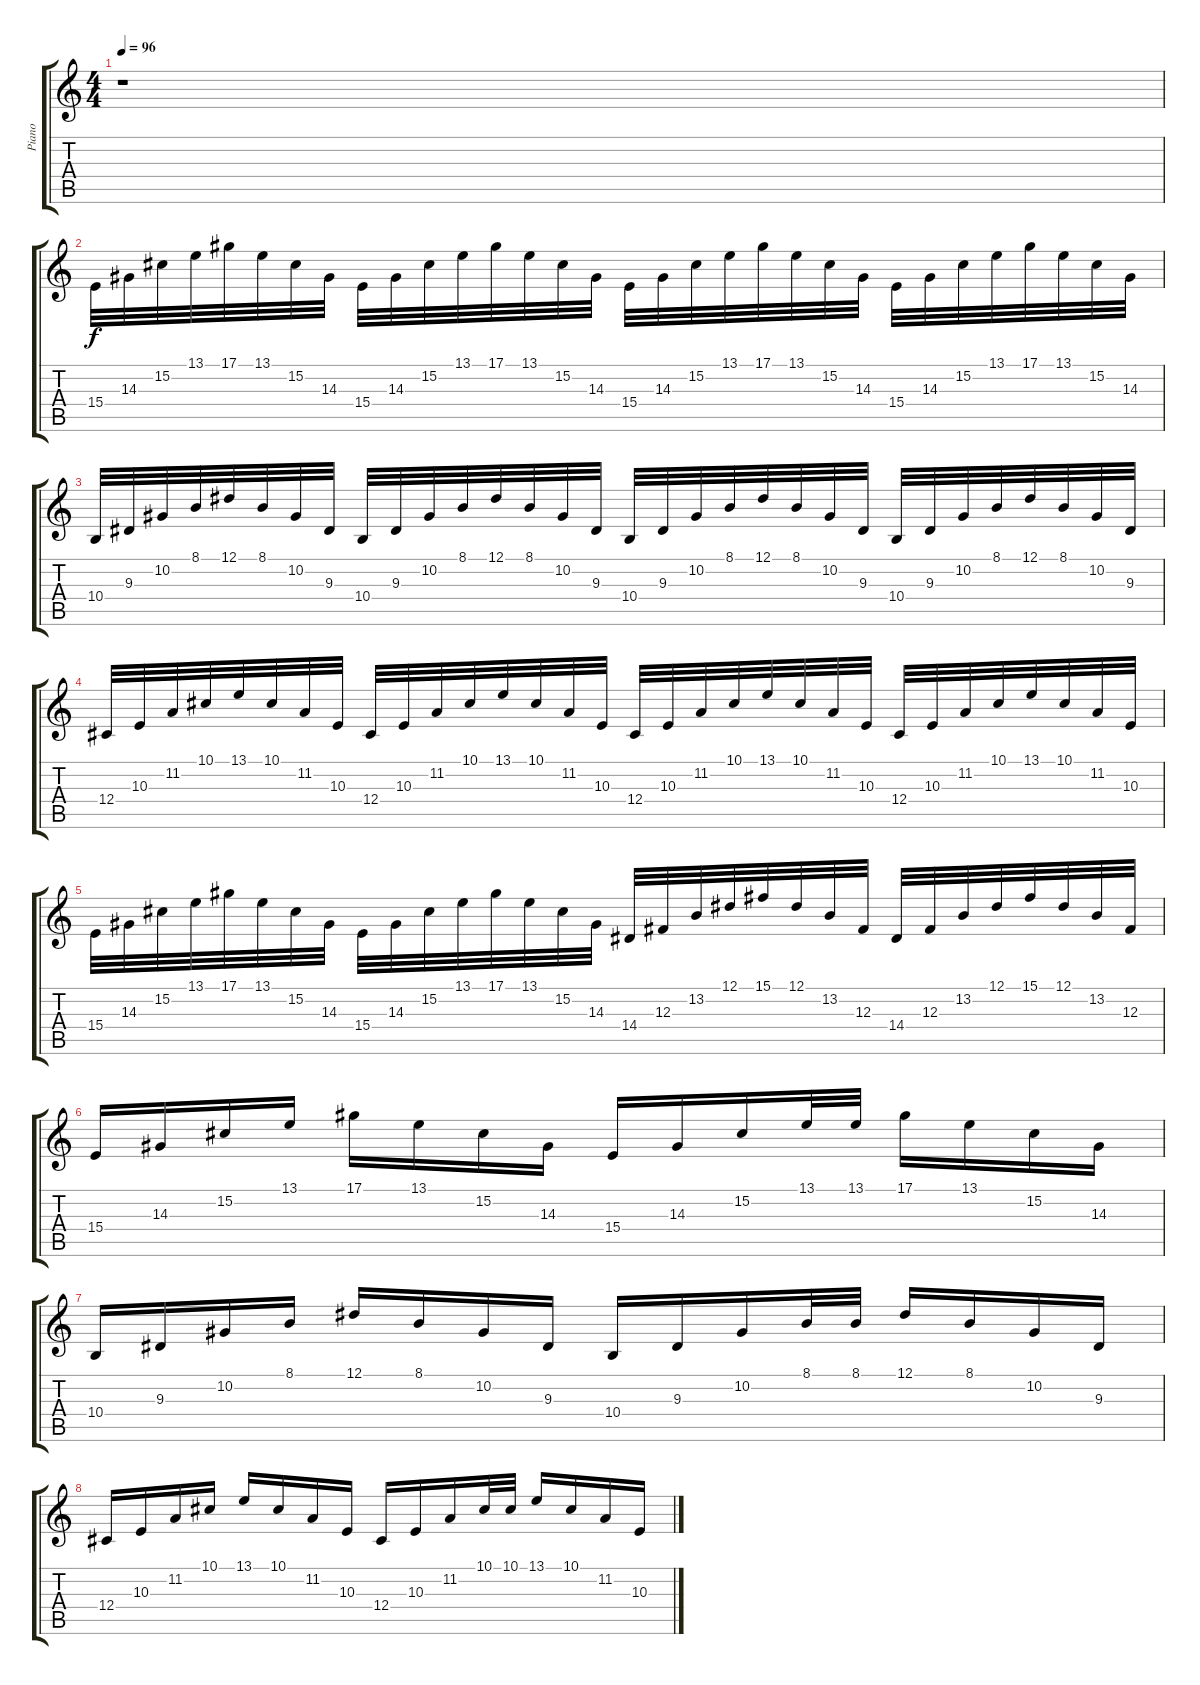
\track ("Piano" "Piano") {instrument brightacousticpiano}
\staff {score tabs}
\tuning (Eb4 Bb3 Gb3 Db3 Ab2 Eb2) {hide}
\ts (4 4)
\tempo 96
\clef g2
\ks c
r.1{dy f} |
15.4.32 14.3.32 15.2.32 13.1.32 17.1.32 13.1.32 15.2.32 14.3.32 15.4.32 14.3.32 15.2.32 13.1.32 17.1.32 13.1.32 15.2.32 14.3.32 15.4.32 14.3.32 15.2.32 13.1.32 17.1.32 13.1.32 15.2.32 14.3.32 15.4.32 14.3.32 15.2.32 13.1.32 17.1.32 13.1.32 15.2.32 14.3.32 |
10.4.32 9.3.32 10.2.32 8.1.32 12.1.32 8.1.32 10.2.32 9.3.32 10.4.32 9.3.32 10.2.32 8.1.32 12.1.32 8.1.32 10.2.32 9.3.32 10.4.32 9.3.32 10.2.32 8.1.32 12.1.32 8.1.32 10.2.32 9.3.32 10.4.32 9.3.32 10.2.32 8.1.32 12.1.32 8.1.32 10.2.32 9.3.32 |
12.4.32 10.3.32 11.2.32 10.1.32 13.1.32 10.1.32 11.2.32 10.3.32 12.4.32 10.3.32 11.2.32 10.1.32 13.1.32 10.1.32 11.2.32 10.3.32 12.4.32 10.3.32 11.2.32 10.1.32 13.1.32 10.1.32 11.2.32 10.3.32 12.4.32 10.3.32 11.2.32 10.1.32 13.1.32 10.1.32 11.2.32 10.3.32 |
15.4.32 14.3.32 15.2.32 13.1.32 17.1.32 13.1.32 15.2.32 14.3.32 15.4.32 14.3.32 15.2.32 13.1.32 17.1.32 13.1.32 15.2.32 14.3.32 14.4.32 12.3.32 13.2.32 12.1.32 15.1.32 12.1.32 13.2.32 12.3.32 14.4.32 12.3.32 13.2.32 12.1.32 15.1.32 12.1.32 13.2.32 12.3.32 |
\section ("" "")
15.4.16{volume 10} 14.3.16 15.2.16 13.1.16 17.1.16 13.1.16 15.2.16 14.3.16 15.4.16 14.3.16 15.2.16 13.1.32 13.1.32 17.1.16 13.1.16 15.2.16 14.3.16 |
10.4.16 9.3.16 10.2.16 8.1.16 12.1.16 8.1.16 10.2.16 9.3.16 10.4.16 9.3.16 10.2.16 8.1.32 8.1.32 12.1.16 8.1.16 10.2.16 9.3.16 |
12.4.16 10.3.16 11.2.16 10.1.16 13.1.16 10.1.16 11.2.16 10.3.16 12.4.16 10.3.16 11.2.16 10.1.32 10.1.32 13.1.16 10.1.16 11.2.16 10.3.16
